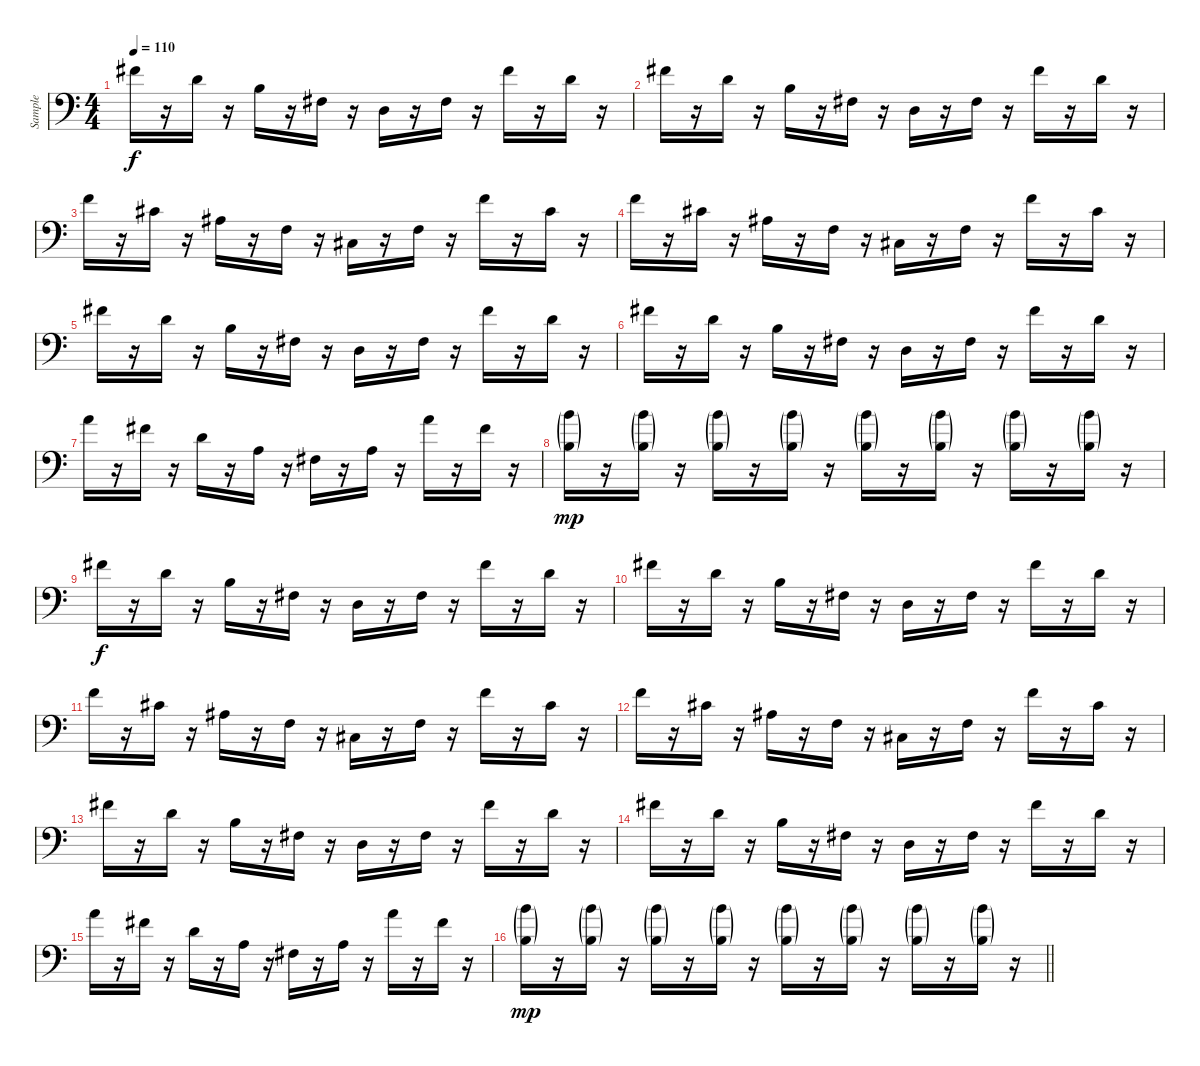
\track ("Sample" "Sample") {instrument stringensemble1}
\staff {score}
\tuning (Eb4 B3 Gb3 B2 Gb2 B1 Gb1) {hide}
\ts (4 4)
\tempo 110
\clef f4
\ks c
7.2.16{dy f volume 12} r.16 3.2.16 r.16 5.3.16 r.16 7.4.16 r.16 3.4.16 r.16 7.4.16 r.16 7.2.16 r.16 3.2.16 r.16 |
7.2.16 r.16 3.2.16 r.16 5.3.16 r.16 7.4.16 r.16 3.4.16 r.16 7.4.16 r.16 7.2.16 r.16 3.2.16 r.16 |
6.2.16 r.16 2.2.16 r.16 4.3.16 r.16 6.4.16 r.16 2.4.16 r.16 6.4.16 r.16 6.2.16 r.16 2.2.16 r.16 |
6.2.16 r.16 2.2.16 r.16 4.3.16 r.16 6.4.16 r.16 2.4.16 r.16 6.4.16 r.16 6.2.16 r.16 2.2.16 r.16 |
7.2.16 r.16 3.2.16 r.16 5.3.16 r.16 7.4.16 r.16 3.4.16 r.16 7.4.16 r.16 7.2.16 r.16 3.2.16 r.16 |
7.2.16 r.16 3.2.16 r.16 5.3.16 r.16 7.4.16 r.16 3.4.16 r.16 7.4.16 r.16 7.2.16 r.16 3.2.16 r.16 |
10.2.16 r.16 7.2.16 r.16 8.3.16 r.16 10.4.16 r.16 7.4.16 r.16 10.4.16 r.16 10.2.16 r.16 7.2.16 r.16 |
(12.2{g} 12.4{g}).16{dy mp} r.16 (12.2{g} 12.4{g}).16 r.16 (12.2{g} 12.4{g}).16 r.16 (12.2{g} 12.4{g}).16 r.16 (12.2{g} 12.4{g}).16 r.16 (12.2{g} 12.4{g}).16 r.16 (12.2{g} 12.4{g}).16 r.16 (12.2{g} 12.4{g}).16 r.16 |
7.2.16{dy f} r.16 3.2.16 r.16 5.3.16 r.16 7.4.16 r.16 3.4.16 r.16 7.4.16 r.16 7.2.16 r.16 3.2.16 r.16 |
7.2.16 r.16 3.2.16 r.16 5.3.16 r.16 7.4.16 r.16 3.4.16 r.16 7.4.16 r.16 7.2.16 r.16 3.2.16 r.16 |
6.2.16 r.16 2.2.16 r.16 4.3.16 r.16 6.4.16 r.16 2.4.16 r.16 6.4.16 r.16 6.2.16 r.16 2.2.16 r.16 |
6.2.16 r.16 2.2.16 r.16 4.3.16 r.16 6.4.16 r.16 2.4.16 r.16 6.4.16 r.16 6.2.16 r.16 2.2.16 r.16 |
7.2.16 r.16 3.2.16 r.16 5.3.16 r.16 7.4.16 r.16 3.4.16 r.16 7.4.16 r.16 7.2.16 r.16 3.2.16 r.16 |
7.2.16 r.16 3.2.16 r.16 5.3.16 r.16 7.4.16 r.16 3.4.16 r.16 7.4.16 r.16 7.2.16 r.16 3.2.16 r.16 |
10.2.16 r.16 7.2.16 r.16 8.3.16 r.16 10.4.16 r.16 7.4.16 r.16 10.4.16 r.16 10.2.16 r.16 7.2.16 r.16 |
\barLineRight lightlight
(12.2{g} 12.4{g}).16{dy mp} r.16 (12.2{g} 12.4{g}).16 r.16 (12.2{g} 12.4{g}).16 r.16 (12.2{g} 12.4{g}).16 r.16 (12.2{g} 12.4{g}).16 r.16 (12.2{g} 12.4{g}).16 r.16 (12.2{g} 12.4{g}).16 r.16 (12.2{g} 12.4{g}).16 r.16
